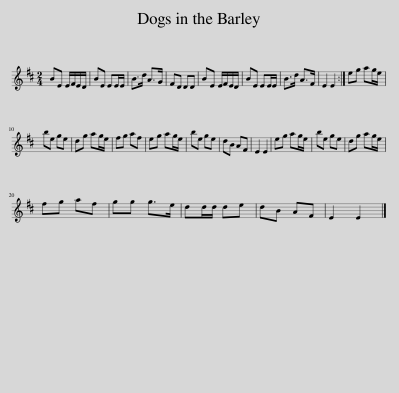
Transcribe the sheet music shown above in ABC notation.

X:1
L:1/8
M:2/4
I:linebreak $
K:D
V:1 treble
V:1
 BE E/F/E/D/ | BE EE/E/ | B>d A>G | FD DD | BE E/F/E/D/ | %5
 BE EE/E/ | B>d A>F | E2 E2 :| eg ag/e/ |$ be ge | %10
 dg ag/e/ | fg af | eg ag/e/ | be ge | dB AF | %15
 E2 E2 | eg ag/e/ | be ge | dg ag/e/ |$ fg af | %20
 gg g>e | dd/d/ de | dB AF | E2 E2 |] %24
